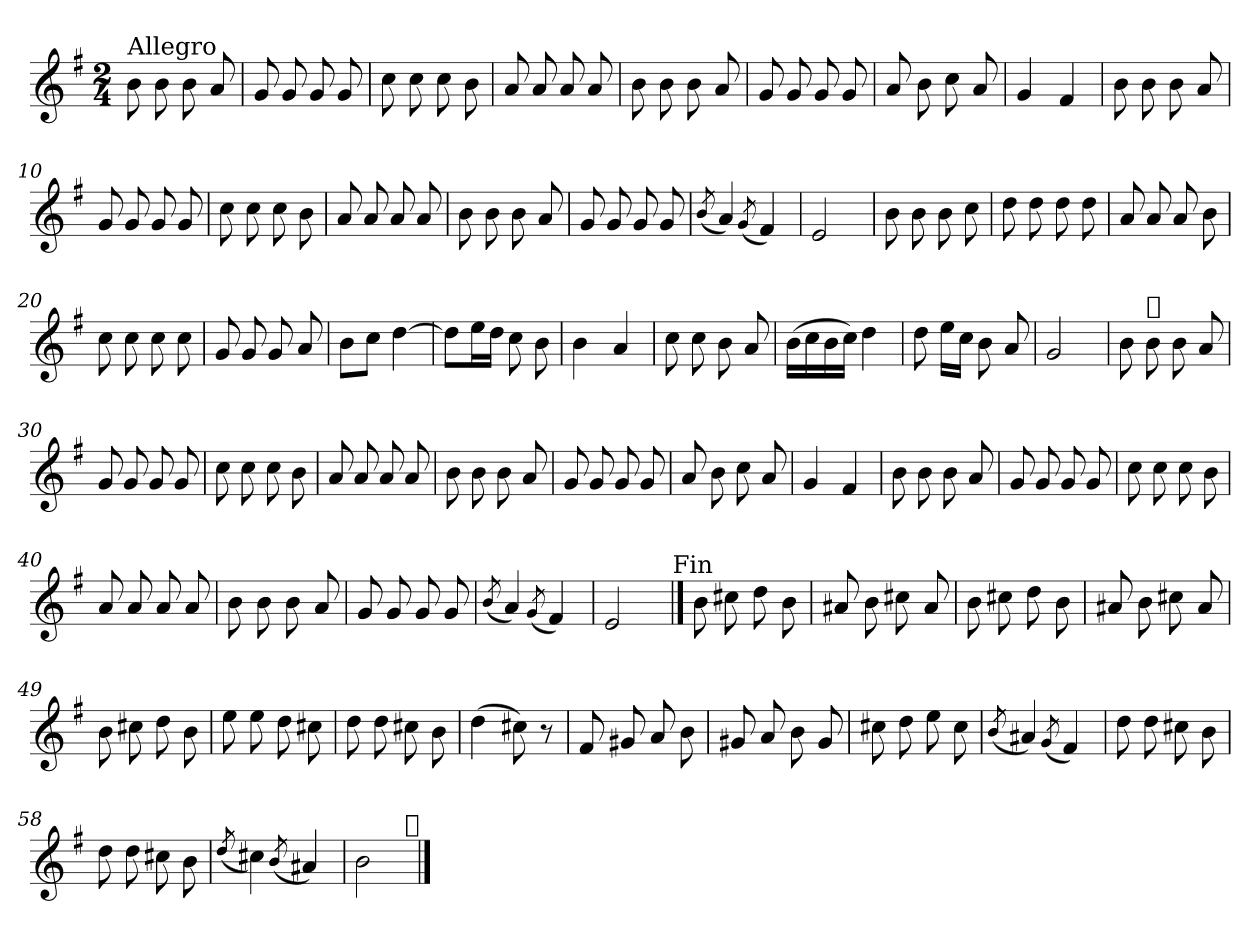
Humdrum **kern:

**kern
*part1
*staff1
*clefG2
*k[f#]
*e:
*M2/4
=1
!LO:TX:a:t=Allegro
8b\
8b\
8b\
8a/
=2
8g/
8g/
8g/
8g/
=3
8cc\
8cc\
8cc\
8b\
=4
8a/
8a/
8a/
8a/
=5
8b\
8b\
8b\
8a/
=6
8g/
8g/
8g/
8g/
=7
8a/
8b\
8cc\
8a/
=8
4g/
4f#/
!!LO:LB:g=z
=9
8b\
8b\
8b\
8a/
=10
8g/
8g/
8g/
8g/
=11
8cc\
8cc\
8cc\
8b\
=12
8a/
8a/
8a/
8a/
=13
8b\
8b\
8b\
8a/
=14
8g/
8g/
8g/
8g/
=15
(<8qb/
4a/)
(<8qg/
4f#/)
=16
2e/
=17
8b\
8b\
8b\
8cc\
!!LO:LB:g=z
=18
8dd\
8dd\
8dd\
8dd\
=19
8a/
8a/
8a/
8b\
=20
8cc\
8cc\
8cc\
8cc\
=21
8g/
8g/
8g/
8a/
=22
8b\L
8cc\J
[4dd\
=23
8dd\L]
16ee\L
16dd\JJ
8cc\
8b\
=24
4b\
4a/
=25
8cc\
8cc\
8b\
8a/
=26
(>16b\LL
16cc\
16b\
16cc\JJ)
4dd\
!!LO:LB:g=z
=27
8dd\
16ee\LL
16cc\JJ
8b\
8a/
=28
2g/
=29
8b\
!LO:TX:a:t=𝄋
8b\
8b\
8a/
=30
8g/
8g/
8g/
8g/
=31
8cc\
8cc\
8cc\
8b\
=32
8a/
8a/
8a/
8a/
=33
8b\
8b\
8b\
8a/
=34
8g/
8g/
8g/
8g/
!!LO:LB:g=z
=35
8a/
8b\
8cc\
8a/
=36
4g/
4f#/
=37
8b\
8b\
8b\
8a/
=38
8g/
8g/
8g/
8g/
=39
8cc\
8cc\
8cc\
8b\
=40
8a/
8a/
8a/
8a/
=41
8b\
8b\
8b\
8a/
=42
8g/
8g/
8g/
8g/
=43
(<8qb/
4a/)
(<8qg/
4f#/)
!!LO:LB:g=z
=44
2e/
!LO:TX:a:t=Fin
==45
8b\
8cc#X\
8dd\
8b\
=46
8a#X/
8b\
8cc#X\
8a#/
=47
8b\
8cc#X\
8dd\
8b\
=48
8a#X/
8b\
8cc#X\
8a#/
=49
8b\
8cc#X\
8dd\
8b\
=50
8ee\
8ee\
8dd\
8cc#X\
=51
8dd\
8dd\
8cc#X\
8b\
!!LO:LB:g=z
=52
(>4dd\
8cc#X\)
8r
=53
8f#/
8g#X/
8a/
8b\
=54
8g#X/
8a/
8b\
8g#/
=55
8cc#X\
8dd\
8ee\
8cc#\
=56
(<8qb/
4a#X/)
(<8qg/
4f#/)
=57
8dd\
8dd\
8cc#X\
8b\
=58
8dd\
8dd\
8cc#X\
8b\
=59
(<8qdd/
4cc#X\)
(<8qb/
4a#X/)
!!LO:LB:g=z
=60
2b\
!LO:TX:a:t=𝄋
==
*-
